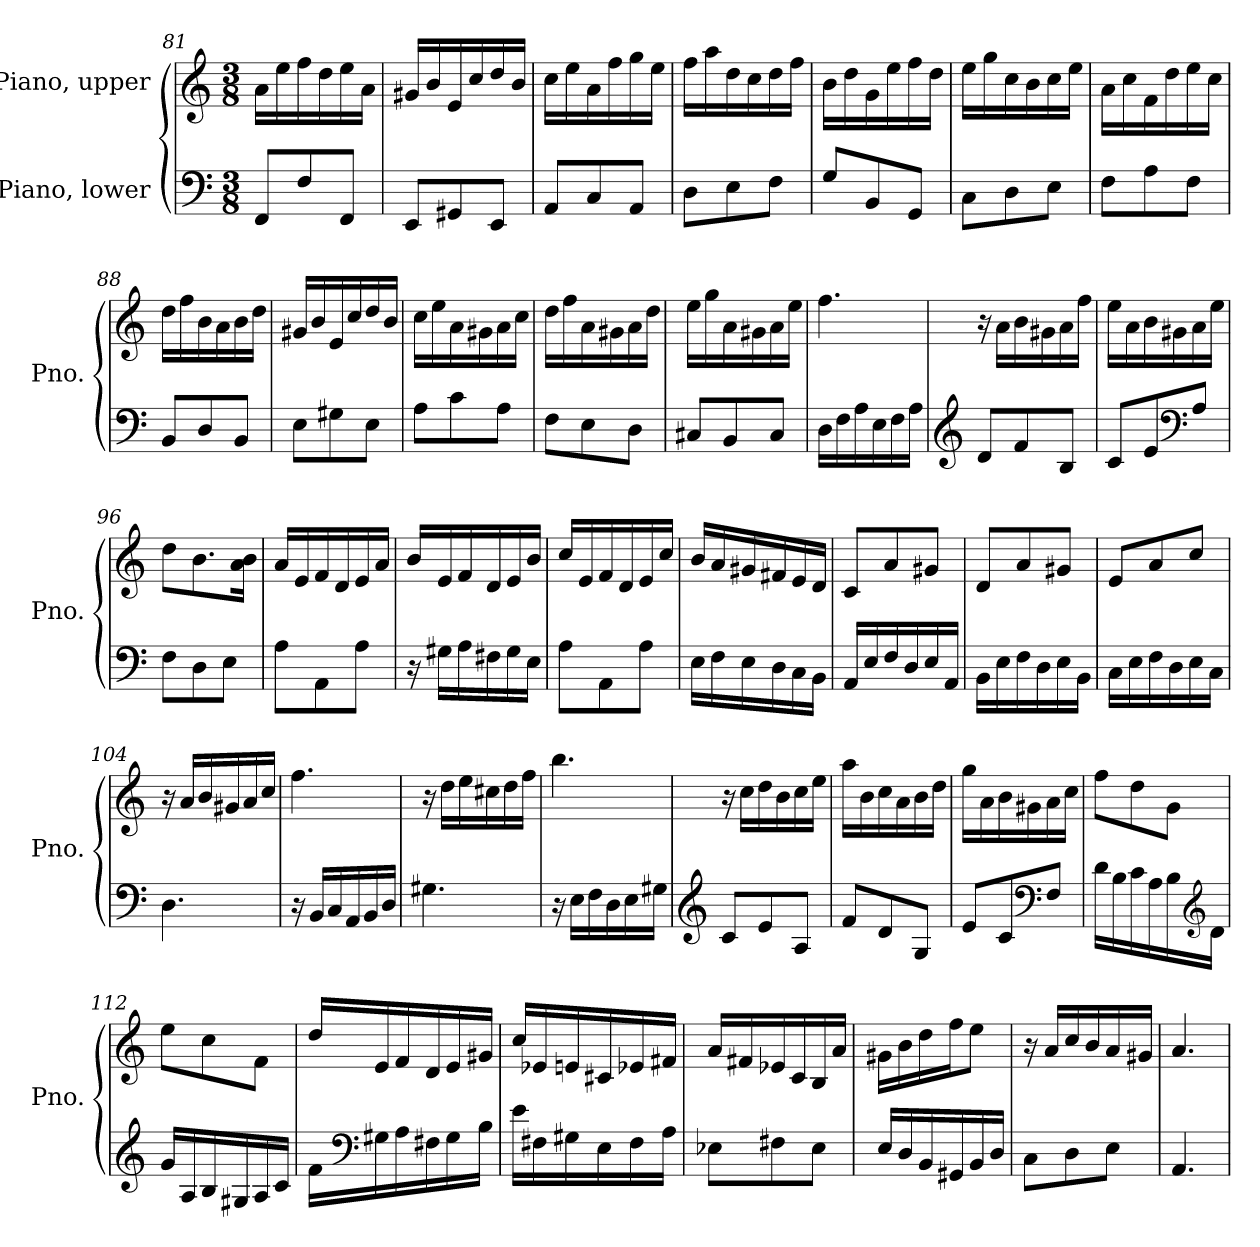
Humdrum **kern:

**kern	**kern
*part2	*part1
*staff2	*staff1
*I"Piano, lower	*I"Piano, upper
*I'Pno.	*I'Pno.
*clefF4	*clefG2
*k[]	*k[]
*M3/8	*M3/8
=81	=81
8FF/L	16a\LL
.	16ee\
8F/	16ff\
.	16dd\
8FF/J	16ee\
.	16a\JJ
=82	=82
8EE/L	16g#X/LL
.	16b/
8GG#X/	16e/
.	16cc/
8EE/J	16dd/
.	16b/JJ
=83	=83
8AA/L	16cc\LL
.	16ee\
8C/	16a\
.	16ff\
8AA/J	16gg\
.	16ee\JJ
!!LO:LB:g=z
=84	=84
8D\L	16ff\LL
.	16aa\
8E\	16dd\
.	16cc\
8F\J	16dd\
.	16ff\JJ
=85	=85
8G/L	16b\LL
.	16dd\
8BB/	16g\
.	16ee\
8GG/J	16ff\
.	16dd\JJ
=86	=86
8C\L	16ee\LL
.	16gg\
8D\	16cc\
.	16b\
8E\J	16cc\
.	16ee\JJ
=87	=87
8F\L	16a\LL
.	16cc\
8A\	16f\
.	16dd\
8F\J	16ee\
.	16cc\JJ
=88	=88
8BB/L	16dd\LL
.	16ff\
8D/	16b\
.	16a\
8BB/J	16b\
.	16dd\JJ
=89	=89
8E\L	16g#X/LL
.	16b/
8G#X\	16e/
.	16cc/
8E\J	16dd/
.	16b/JJ
!!LO:LB:g=z
=90	=90
8A\L	16cc\LL
.	16ee\
8c\	16a\
.	16g#X\
8A\J	16a\
.	16cc\JJ
=91	=91
8F\L	16dd\LL
.	16ff\
8E\	16a\
.	16g#X\
8D\J	16a\
.	16dd\JJ
=92	=92
8C#X/L	16ee\LL
.	16gg\
8BB/	16a\
.	16g#X\
8C#/J	16a\
.	16ee\JJ
=93	=93
16D\LL	4.ff\
16F\	.
16A\	.
16E\	.
16F\	.
16A\JJ	.
=94	=94
*clefG2	*
8d/L	16r
.	16a\LL
8f/	16b\
.	16g#X\
8B/J	16a\
.	16ff\JJ
!!LO:PB:g=z
=95	=95
8c/L	16ee\LL
.	16a\
8e/	16b\
.	16g#X\
*clefF4	*
8A/J	16a\
.	16ee\JJ
=96	=96
8F\L	8dd\L
8D\	8.b\
8E\J	.
.	16a\ 16b\Jk
=97	=97
8A\L	16a/LL
.	16e/
8AA\	16f/
.	16d/
8A\J	16e/
.	16a/JJ
=98	=98
16r	16b/LL
16G#X\LL	16e/
16A\	16f/
16F#X\	16d/
16G#\	16e/
16E\JJ	16b/JJ
=99	=99
8A\L	16cc/LL
.	16e/
8AA\	16f/
.	16d/
8A\J	16e/
.	16cc/JJ
=100	=100
16E\LL	16b/LL
16F\	16a/
16E\	16g#X/
16D\	16f#X/
16C\	16e/
16BB\JJ	16d/JJ
!!LO:LB:g=z
=101	=101
16AA/LL	8c/L
16E/	.
16F/	8a/
16D/	.
16E/	8g#X/J
16AA/JJ	.
=102	=102
16BB\LL	8d/L
16E\	.
16F\	8a/
16D\	.
16E\	8g#X/J
16BB\JJ	.
=103	=103
16C\LL	8e/L
16E\	.
16F\	8a/
16D\	.
16E\	8cc/J
16C\JJ	.
=104	=104
4.D\	16r
.	16a/LL
.	16b/
.	16g#X/
.	16a/
.	16cc/JJ
=105	=105
16r	4.ff\
16BB/LL	.
16C/	.
16AA/	.
16BB/	.
16D/JJ	.
=106	=106
4.G#X\	16r
.	16dd\LL
.	16ee\
.	16cc#X\
.	16dd\
.	16ff\JJ
!!LO:LB:g=z
=107	=107
16r	4.bb\
16E\LL	.
16F\	.
16D\	.
16E\	.
16G#X\JJ	.
=108	=108
*clefG2	*
8c/L	16r
.	16cc\LL
8e/	16dd\
.	16b\
8A/J	16cc\
.	16ee\JJ
=109	=109
8f/L	16aa\LL
.	16b\
8d/	16cc\
.	16a\
8G/J	16b\
.	16dd\JJ
=110	=110
8e/L	16gg\LL
.	16a\
8c/	16b\
.	16g#X\
*clefF4	*
8F/J	16a\
.	16cc\JJ
=111	=111
16d\LL	8ff\L
16B\	.
16c\	8dd\
16A\	.
16B\	8g\J
*clefG2	*
16d\JJ	.
!!LO:LB:g=z
=112	=112
16g/LL	8ee\L
16A/	.
16B/	8cc\
16G#X/	.
16A/	8f\J
16c/JJ	.
=113	=113
16f\LL	16dd/LL
*clefF4	*
16G#X\	16e/
16A\	16f/
16F#X\	16d/
16G#\	16e/
16B\JJ	16g#X/JJ
=114	=114
16e\LL	16cc/LL
16F#X\	16e-X/
16G#X\	16en/
16E\	16c#X/
16F#\	16e-X/
16A\JJ	16f#X/JJ
=115	=115
8E-X\L	16a/LL
.	16f#X/
8F#X\	16e-X/
.	16c/
8E-\J	16B/
.	16a/JJ
!!LO:LB:g=z
=116	=116
16E/LL	16g#X\LL
16D/	16b\
16BB/	16dd\
16GG#X/	16ff\J
16BB/	8ee\J
16D/JJ	.
=117	=117
8C\L	16r
.	16a/LL
8D\	16cc/
.	16b/
8E\J	16a/
.	16g#X/JJ
=118	=118
4.AA/	4.a/
=	=
*-	*-
